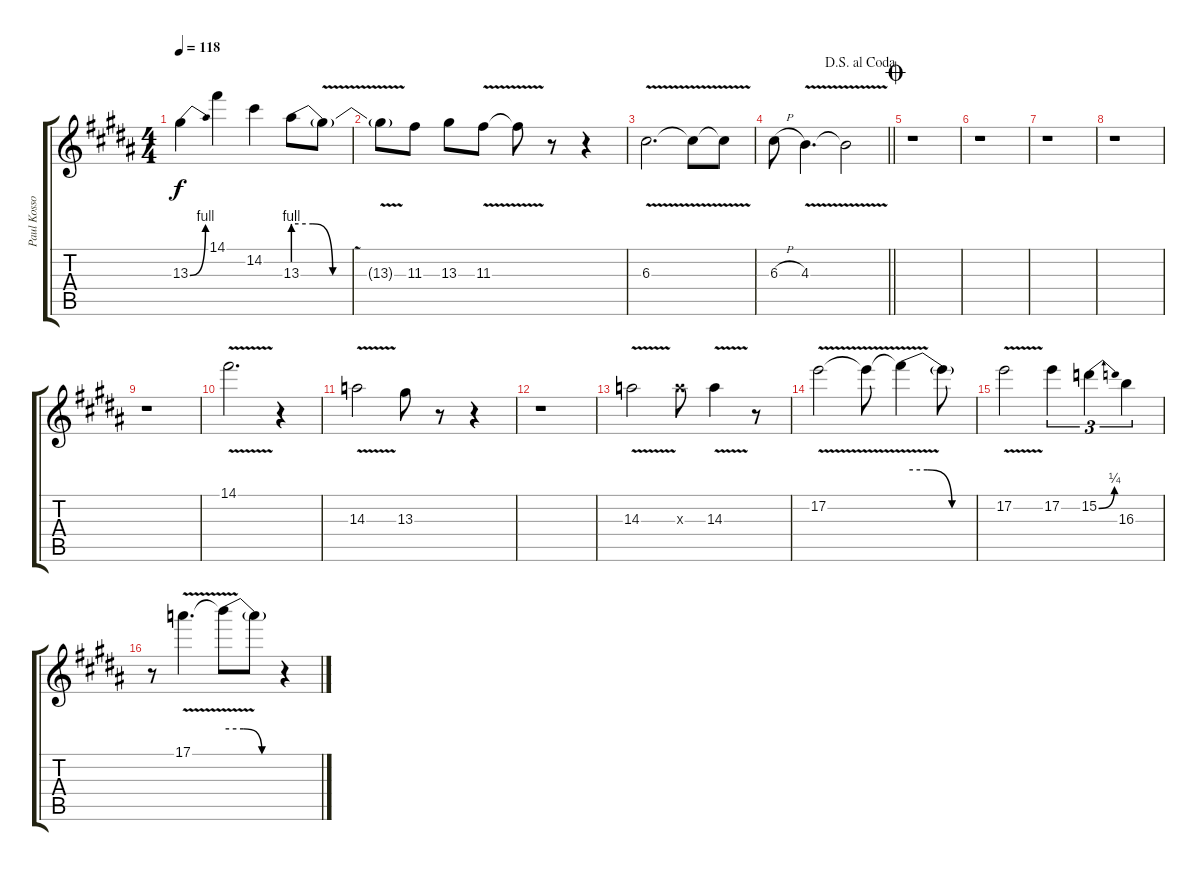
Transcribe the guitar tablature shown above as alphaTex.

\track ("Paul Kossoff - Guitar 3" "Paul Kosso") {instrument distortionguitar}
\staff {score tabs}
\tuning (E4 B3 G3 D3 A2 E2) {hide}
\ts (4 4)
\tempo 118
\clef g2
\ks b
13.3{be (bend 0 0 60 4)}.4{dy f} 14.1.4 14.2.4 13.3{be (custom 0 4 20 4 40 0 60 0)}.8 13.3{v t}.8 |
\ks g#minor
13.3{v t}.8 11.3.8 13.3.8 11.3{v}.8 11.3{v t}.8 r.8 r.4 |
6.3{v}.2{d} 6.3{v t}.8 6.3{t}.8 |
\jump dalsegnoalcoda
\barLineRight lightlight
6.3{h}.8 4.3{v}.4{d} 4.3{v t}.2 |
\jump coda
\ks b
r.1 |
\ks g#minor
r.1 |
r.1 |
r.1 |
\ks b
r.1 |
\ks g#minor
14.1{v}.2{d} r.4 |
14.3{v}.2 13.3.8 r.8 r.4 |
r.1 |
\ks b
14.3{v}.2 14.3{x}.8 14.3{v}.4 r.8 |
\ks g#minor
17.2{v}.2 17.2{v t}.8 17.2{be (custom 0 4 20 4 40 0 60 0) t}.4 17.2{t}.8 |
17.2{v}.2 17.2.4{tu (3 2)} 15.2{be (bend 0 0 60 1)}.4{tu (3 2)} 16.3.4{tu (3 2)} |
\ks b
r.8 17.1{v}.4{d} 17.1{be (custom 0 4 20 4 40 0 60 0) t}.8 17.1{t}.8 r.4
